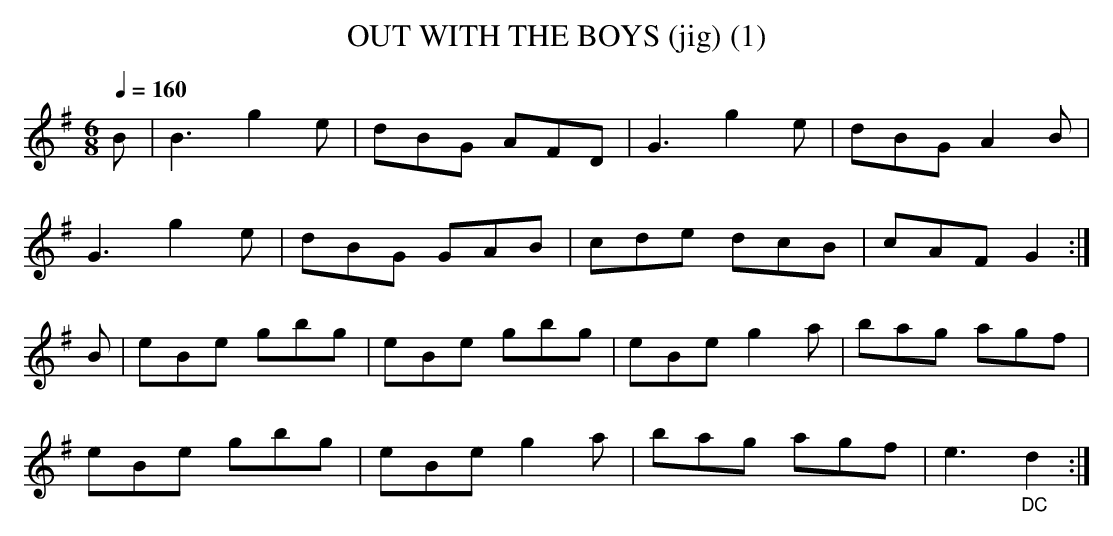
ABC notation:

X:1
T:OUT WITH THE BOYS (jig) (1)
Q:1/4=160
M:6/8
L:1/8
K:G
B|B3 g2e|dBG AFD|G3 g2e|dBG A2B|
G3 g2e|dBG GAB|cde dcB|cAF G2 :|
B|eBe gbg|eBe gbg|eBe g2a|bag agf|
eBe gbg|eBe g2a|bag agf|e3 "_DC"d2 :|
